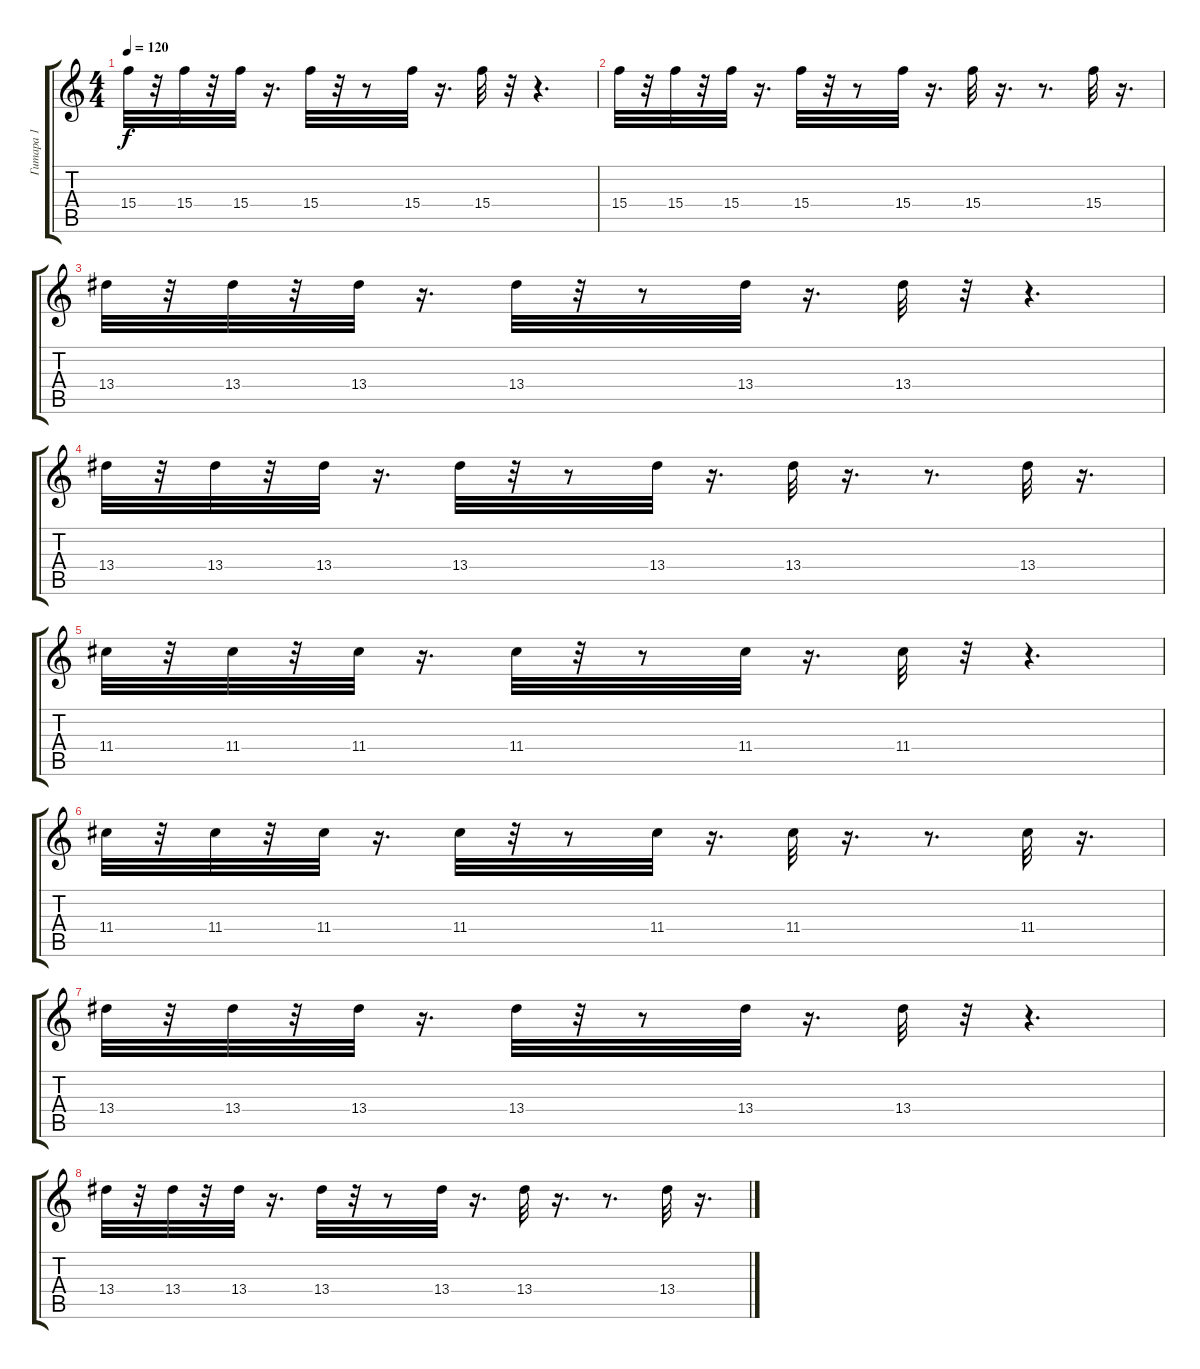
\track ("Гитара 1" "Гитара 1") {instrument overdrivenguitar}
\staff {score tabs}
\tuning (E4 B3 G3 D3 A2 E2) {hide}
\ts (4 4)
\tempo 120
\clef g2
\ks c
15.4.32{dy f} r.32 15.4.32 r.32 15.4.32 r.16{d} 15.4.32 r.32 r.8 15.4.32 r.16{d} 15.4.32 r.32 r.4{d} |
15.4.32 r.32 15.4.32 r.32 15.4.32 r.16{d} 15.4.32 r.32 r.8 15.4.32 r.16{d} 15.4.32 r.16{d} r.8{d} 15.4.32 r.16{d} |
13.4.32 r.32 13.4.32 r.32 13.4.32 r.16{d} 13.4.32 r.32 r.8 13.4.32 r.16{d} 13.4.32 r.32 r.4{d} |
13.4.32 r.32 13.4.32 r.32 13.4.32 r.16{d} 13.4.32 r.32 r.8 13.4.32 r.16{d} 13.4.32 r.16{d} r.8{d} 13.4.32 r.16{d} |
11.4.32 r.32 11.4.32 r.32 11.4.32 r.16{d} 11.4.32 r.32 r.8 11.4.32 r.16{d} 11.4.32 r.32 r.4{d} |
11.4.32 r.32 11.4.32 r.32 11.4.32 r.16{d} 11.4.32 r.32 r.8 11.4.32 r.16{d} 11.4.32 r.16{d} r.8{d} 11.4.32 r.16{d} |
13.4.32 r.32 13.4.32 r.32 13.4.32 r.16{d} 13.4.32 r.32 r.8 13.4.32 r.16{d} 13.4.32 r.32 r.4{d} |
13.4.32 r.32 13.4.32 r.32 13.4.32 r.16{d} 13.4.32 r.32 r.8 13.4.32 r.16{d} 13.4.32 r.16{d} r.8{d} 13.4.32 r.16{d}
